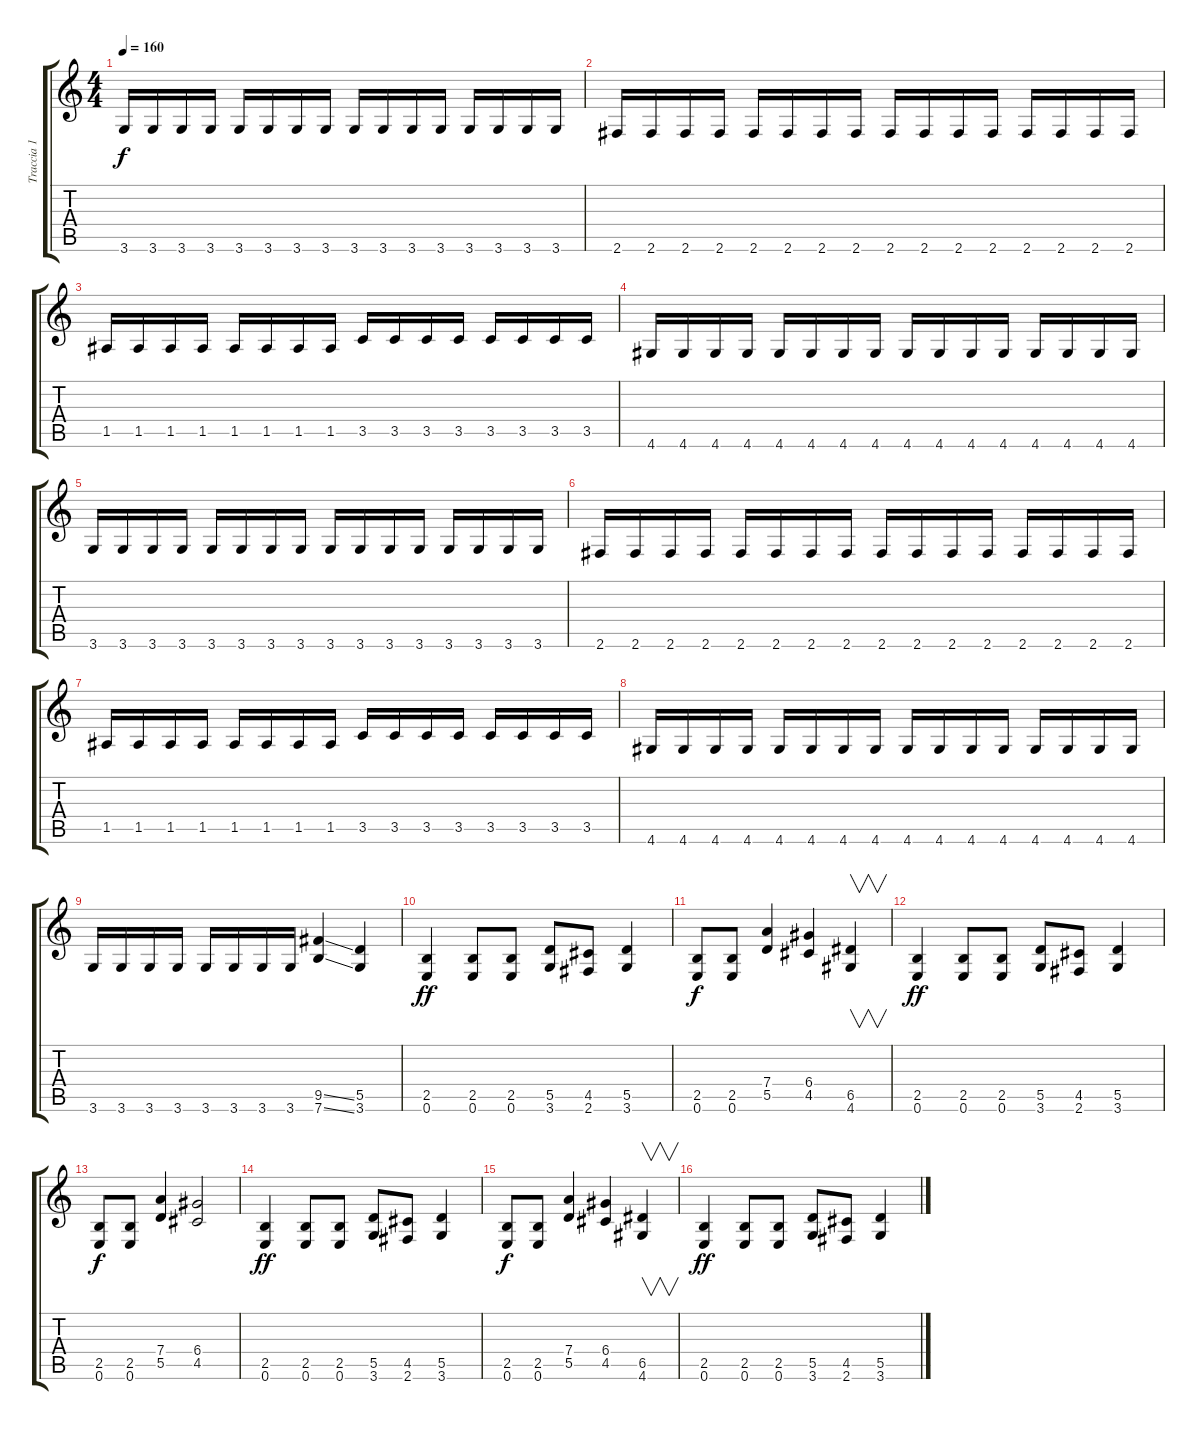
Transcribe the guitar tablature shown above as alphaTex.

\track ("Traccia 1" "Traccia 1") {instrument distortionguitar}
\staff {score tabs}
\tuning (E4 B3 G3 D3 A2 E2) {hide}
\ts (4 4)
\tempo 160
\clef g2
\ks c
3.6.16{dy f} 3.6.16 3.6.16 3.6.16 3.6.16 3.6.16 3.6.16 3.6.16 3.6.16 3.6.16 3.6.16 3.6.16 3.6.16 3.6.16 3.6.16 3.6.16 |
2.6.16 2.6.16 2.6.16 2.6.16 2.6.16 2.6.16 2.6.16 2.6.16 2.6.16 2.6.16 2.6.16 2.6.16 2.6.16 2.6.16 2.6.16 2.6.16 |
1.5.16 1.5.16 1.5.16 1.5.16 1.5.16 1.5.16 1.5.16 1.5.16 3.5.16 3.5.16 3.5.16 3.5.16 3.5.16 3.5.16 3.5.16 3.5.16 |
4.6.16 4.6.16 4.6.16 4.6.16 4.6.16 4.6.16 4.6.16 4.6.16 4.6.16 4.6.16 4.6.16 4.6.16 4.6.16 4.6.16 4.6.16 4.6.16 |
3.6.16 3.6.16 3.6.16 3.6.16 3.6.16 3.6.16 3.6.16 3.6.16 3.6.16 3.6.16 3.6.16 3.6.16 3.6.16 3.6.16 3.6.16 3.6.16 |
2.6.16 2.6.16 2.6.16 2.6.16 2.6.16 2.6.16 2.6.16 2.6.16 2.6.16 2.6.16 2.6.16 2.6.16 2.6.16 2.6.16 2.6.16 2.6.16 |
1.5.16 1.5.16 1.5.16 1.5.16 1.5.16 1.5.16 1.5.16 1.5.16 3.5.16 3.5.16 3.5.16 3.5.16 3.5.16 3.5.16 3.5.16 3.5.16 |
4.6.16 4.6.16 4.6.16 4.6.16 4.6.16 4.6.16 4.6.16 4.6.16 4.6.16 4.6.16 4.6.16 4.6.16 4.6.16 4.6.16 4.6.16 4.6.16 |
3.6.16 3.6.16 3.6.16 3.6.16 3.6.16 3.6.16 3.6.16 3.6.16 (9.5{ss} 7.6{ss}).4 (5.5 3.6).4 |
(2.5 0.6).4{dy ff volume 10} (2.5 0.6).8 (2.5 0.6).8 (5.5 3.6).8 (4.5 2.6).8 (5.5 3.6).4 |
(2.5 0.6).8{dy f} (2.5 0.6).8 (7.4 5.5).4 (6.4 4.5).4 (6.5 4.6).4{v} |
(2.5 0.6).4{dy ff} (2.5 0.6).8 (2.5 0.6).8 (5.5 3.6).8 (4.5 2.6).8 (5.5 3.6).4 |
(2.5 0.6).8{dy f} (2.5 0.6).8 (7.4 5.5).4 (6.4 4.5).2 |
(2.5 0.6).4{dy ff volume 10} (2.5 0.6).8 (2.5 0.6).8 (5.5 3.6).8 (4.5 2.6).8 (5.5 3.6).4 |
(2.5 0.6).8{dy f} (2.5 0.6).8 (7.4 5.5).4 (6.4 4.5).4 (6.5 4.6).4{v} |
(2.5 0.6).4{dy ff} (2.5 0.6).8 (2.5 0.6).8 (5.5 3.6).8 (4.5 2.6).8 (5.5 3.6).4
